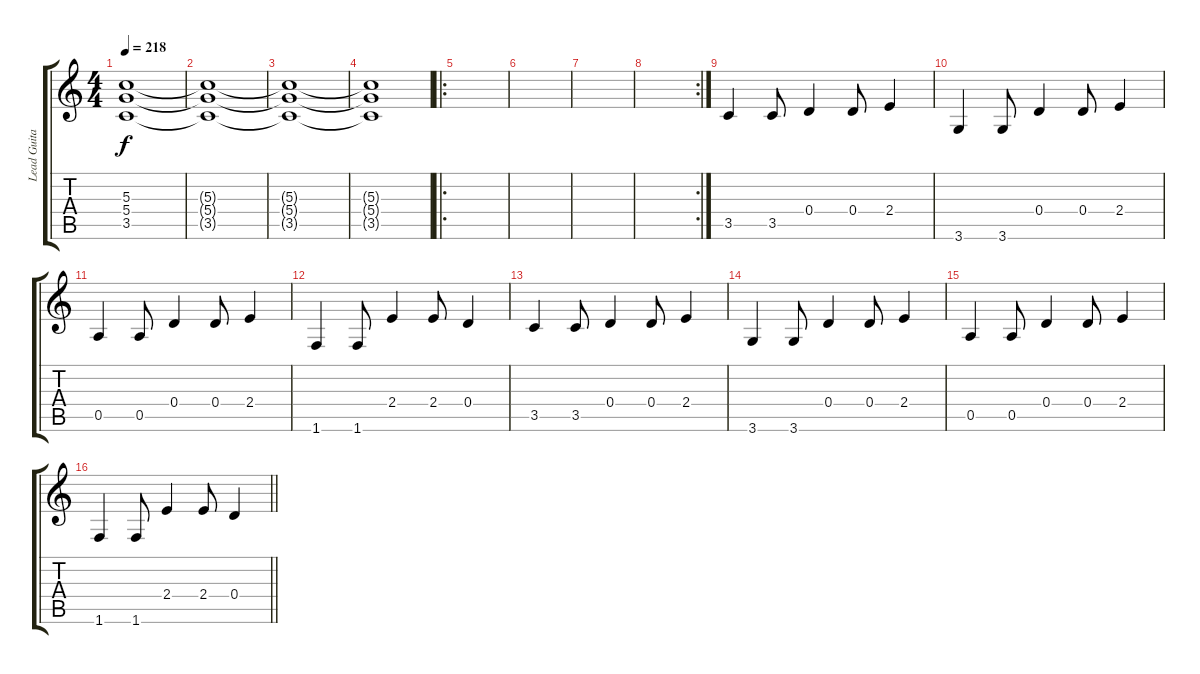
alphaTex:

\track ("Lead Guitar" "Lead Guita") {instrument distortionguitar}
\staff {score tabs}
\tuning (E4 B3 G3 D3 A2 E2) {hide}
\ts (4 4)
\tempo 218
\clef g2
\ks c
(5.3 5.4 3.5).1{dy f volume 0} |
(5.3{t} 5.4{t} 3.5{t}).1 |
(5.3{t} 5.4{t} 3.5{t}).1 |
(5.3{t} 5.4{t} 3.5{t}).1 |
\ro
|
|
|
\rc 2
|
3.5.4 3.5.8 0.4.4 0.4.8 2.4.4 |
3.6.4 3.6.8 0.4.4 0.4.8 2.4.4 |
0.5.4 0.5.8 0.4.4 0.4.8 2.4.4 |
1.6.4 1.6.8 2.4.4 2.4.8 0.4.4 |
3.5.4 3.5.8 0.4.4 0.4.8 2.4.4 |
3.6.4 3.6.8 0.4.4 0.4.8 2.4.4 |
0.5.4 0.5.8 0.4.4 0.4.8 2.4.4 |
\barLineRight lightlight
1.6.4 1.6.8 2.4.4 2.4.8 0.4.4
